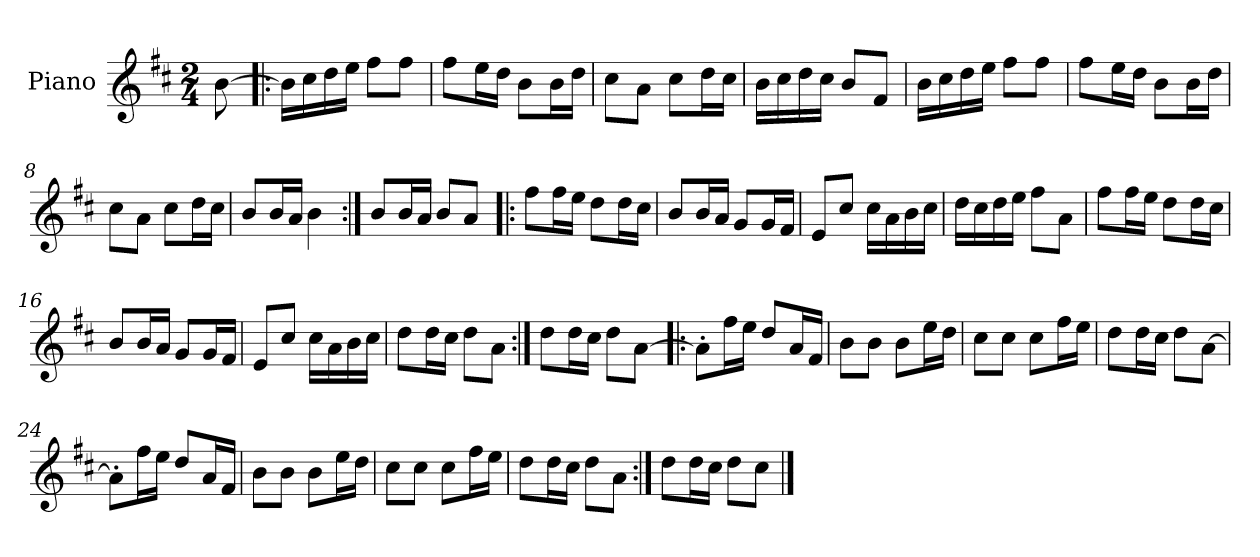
**kern
*part1
*staff1
*I"Piano
*I'Pno.
*clefG2
*k[f#c#]
*M2/4
=1
[8b\
=2!|:
16b\LL]
16cc#\
16dd\
16ee\JJ
8ff#\L
8ff#\J
=3
8ff#\L
16ee\L
16dd\JJ
8b\L
16b\L
16dd\JJ
=4
8cc#\L
8a\J
8cc#\L
16dd\L
16cc#\JJ
=5
16b\LL
16cc#\
16dd\
16cc#\JJ
8b/L
8f#/J
!!LO:LB:g=z
=6
16b\LL
16cc#\
16dd\
16ee\JJ
8ff#\L
8ff#\J
=7
8ff#\L
16ee\L
16dd\JJ
8b\L
16b\L
16dd\JJ
=8
8cc#\L
8a\J
8cc#\L
16dd\L
16cc#\JJ
=9
8b/L
16b/L
16a/JJ
4b\
=10:|!
8b/L
16b/L
16a/JJ
8b/L
8a/J
!!LO:LB:g=z
=11!|:
8ff#\L
16ff#\L
16ee\JJ
8dd\L
16dd\L
16cc#\JJ
=12
8b/L
16b/L
16a/JJ
8g/L
16g/L
16f#/JJ
=13
8e/L
8cc#/J
16cc#\LL
16a\
16b\
16cc#\JJ
=14
16dd\LL
16cc#\
16dd\
16ee\JJ
8ff#\L
8a\J
!!LO:LB:g=z
=15
8ff#\L
16ff#\L
16ee\JJ
8dd\L
16dd\L
16cc#\JJ
=16
8b/L
16b/L
16a/JJ
8g/L
16g/L
16f#/JJ
=17
8e/L
8cc#/J
16cc#\LL
16a\
16b\
16cc#\JJ
=18
8dd\L
16dd\L
16cc#\JJ
8dd\L
8a\J
=19:|!
8dd\L
16dd\L
16cc#\JJ
8dd\L
[8a\J
!!LO:LB:g=z
=20!|:
8a'\L]
16ff#\L
16ee\JJ
8dd/L
16a/L
16f#/JJ
=21
8b\L
8b\J
8b\L
16ee\L
16dd\JJ
=22
8cc#\L
8cc#\J
8cc#\L
16ff#\L
16ee\JJ
=23
8dd\L
16dd\L
16cc#\JJ
8dd\L
[8a\J
!!LO:LB:g=z
=24
8a'\L]
16ff#\L
16ee\JJ
8dd/L
16a/L
16f#/JJ
=25
8b\L
8b\J
8b\L
16ee\L
16dd\JJ
=26
8cc#\L
8cc#\J
8cc#\L
16ff#\L
16ee\JJ
=27
8dd\L
16dd\L
16cc#\JJ
8dd\L
8a\J
=28:|!
8dd\L
16dd\L
16cc#\JJ
8dd\L
8cc#\J
==
*-
